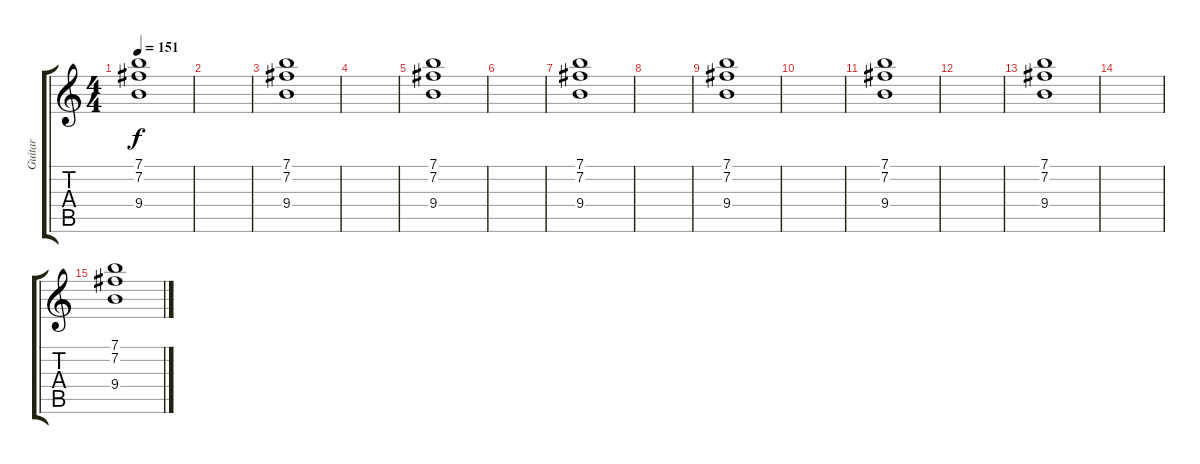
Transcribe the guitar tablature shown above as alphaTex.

\track ("Guitar" "Guitar") {instrument electricguitarclean}
\staff {score tabs}
\tuning (E4 B3 G3 D3 A2 E2) {hide}
\ts (4 4)
\tempo 151
\clef g2
\ks c
(7.1 7.2 9.4).1{dy f} |
|
(7.1 7.2 9.4).1 |
|
(7.1 7.2 9.4).1 |
|
(7.1 7.2 9.4).1 |
|
(7.1 7.2 9.4).1 |
|
(7.1 7.2 9.4).1 |
|
(7.1 7.2 9.4).1 |
|
(7.1 7.2 9.4).1
